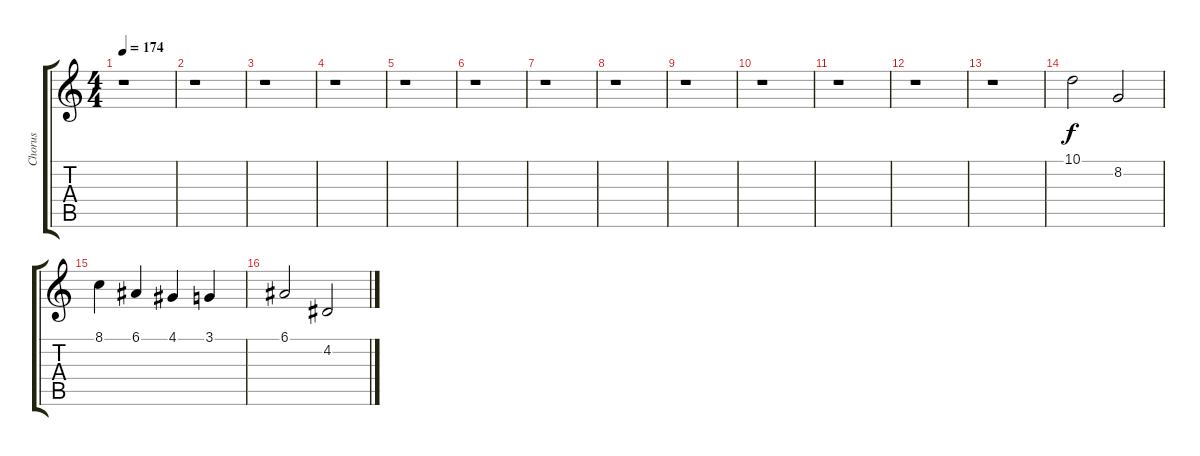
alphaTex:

\track ("Chorus" "Chorus") {instrument vibraphone}
\staff {score tabs}
\tuning (E4 B3 G3 D3 A2 E2) {hide}
\ts (4 4)
\tempo 174
\clef g2
\ks c
r.1{dy f} |
r.1 |
r.1 |
r.1 |
r.1 |
r.1 |
r.1 |
r.1 |
r.1 |
r.1 |
r.1 |
r.1 |
r.1 |
10.1.2 8.2.2 |
8.1.4 6.1.4 4.1.4 3.1.4 |
6.1.2 4.2.2
